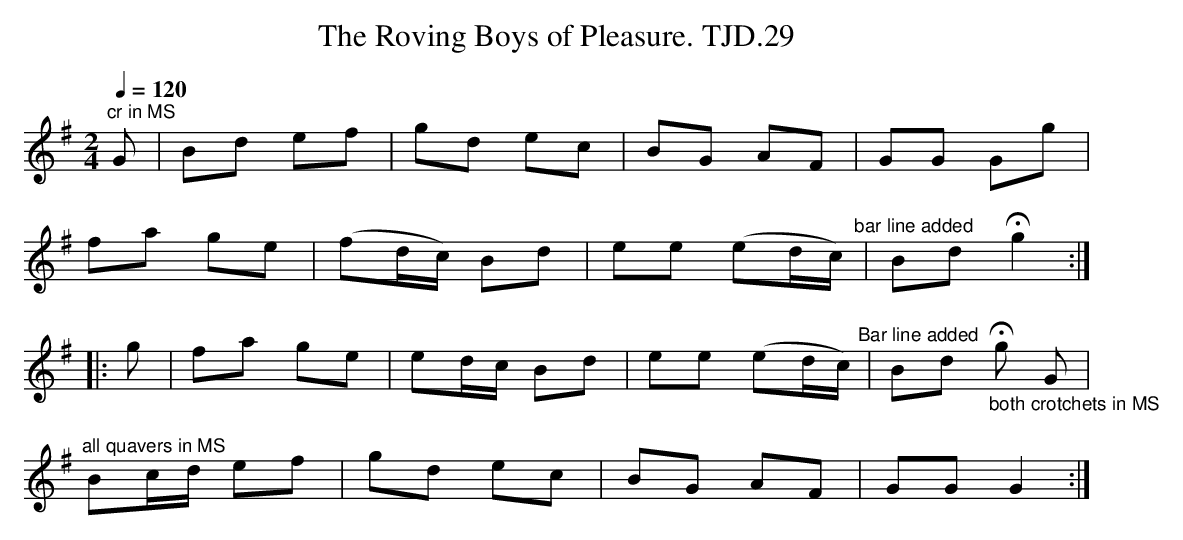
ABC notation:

X:1
T:Roving Boys of Pleasure. TJD.29, The
M:2/4
L:1/8
Q:1/4=120
K:G
"^cr in MS"G|Bd ef|gd ec|BG AF|GG Gg|
fa ge|(fd/c/) Bd|ee (ed/c/)"^bar line added"| BdHg2:|
|:g|fa ge|ed/c/ Bd|ee (ed/c/)"^Bar line added"| Bd "_both crotchets in MS"Hg G|
"^all quavers in MS"Bc/d/ ef|gd ec|BG AF|GGG2:|
